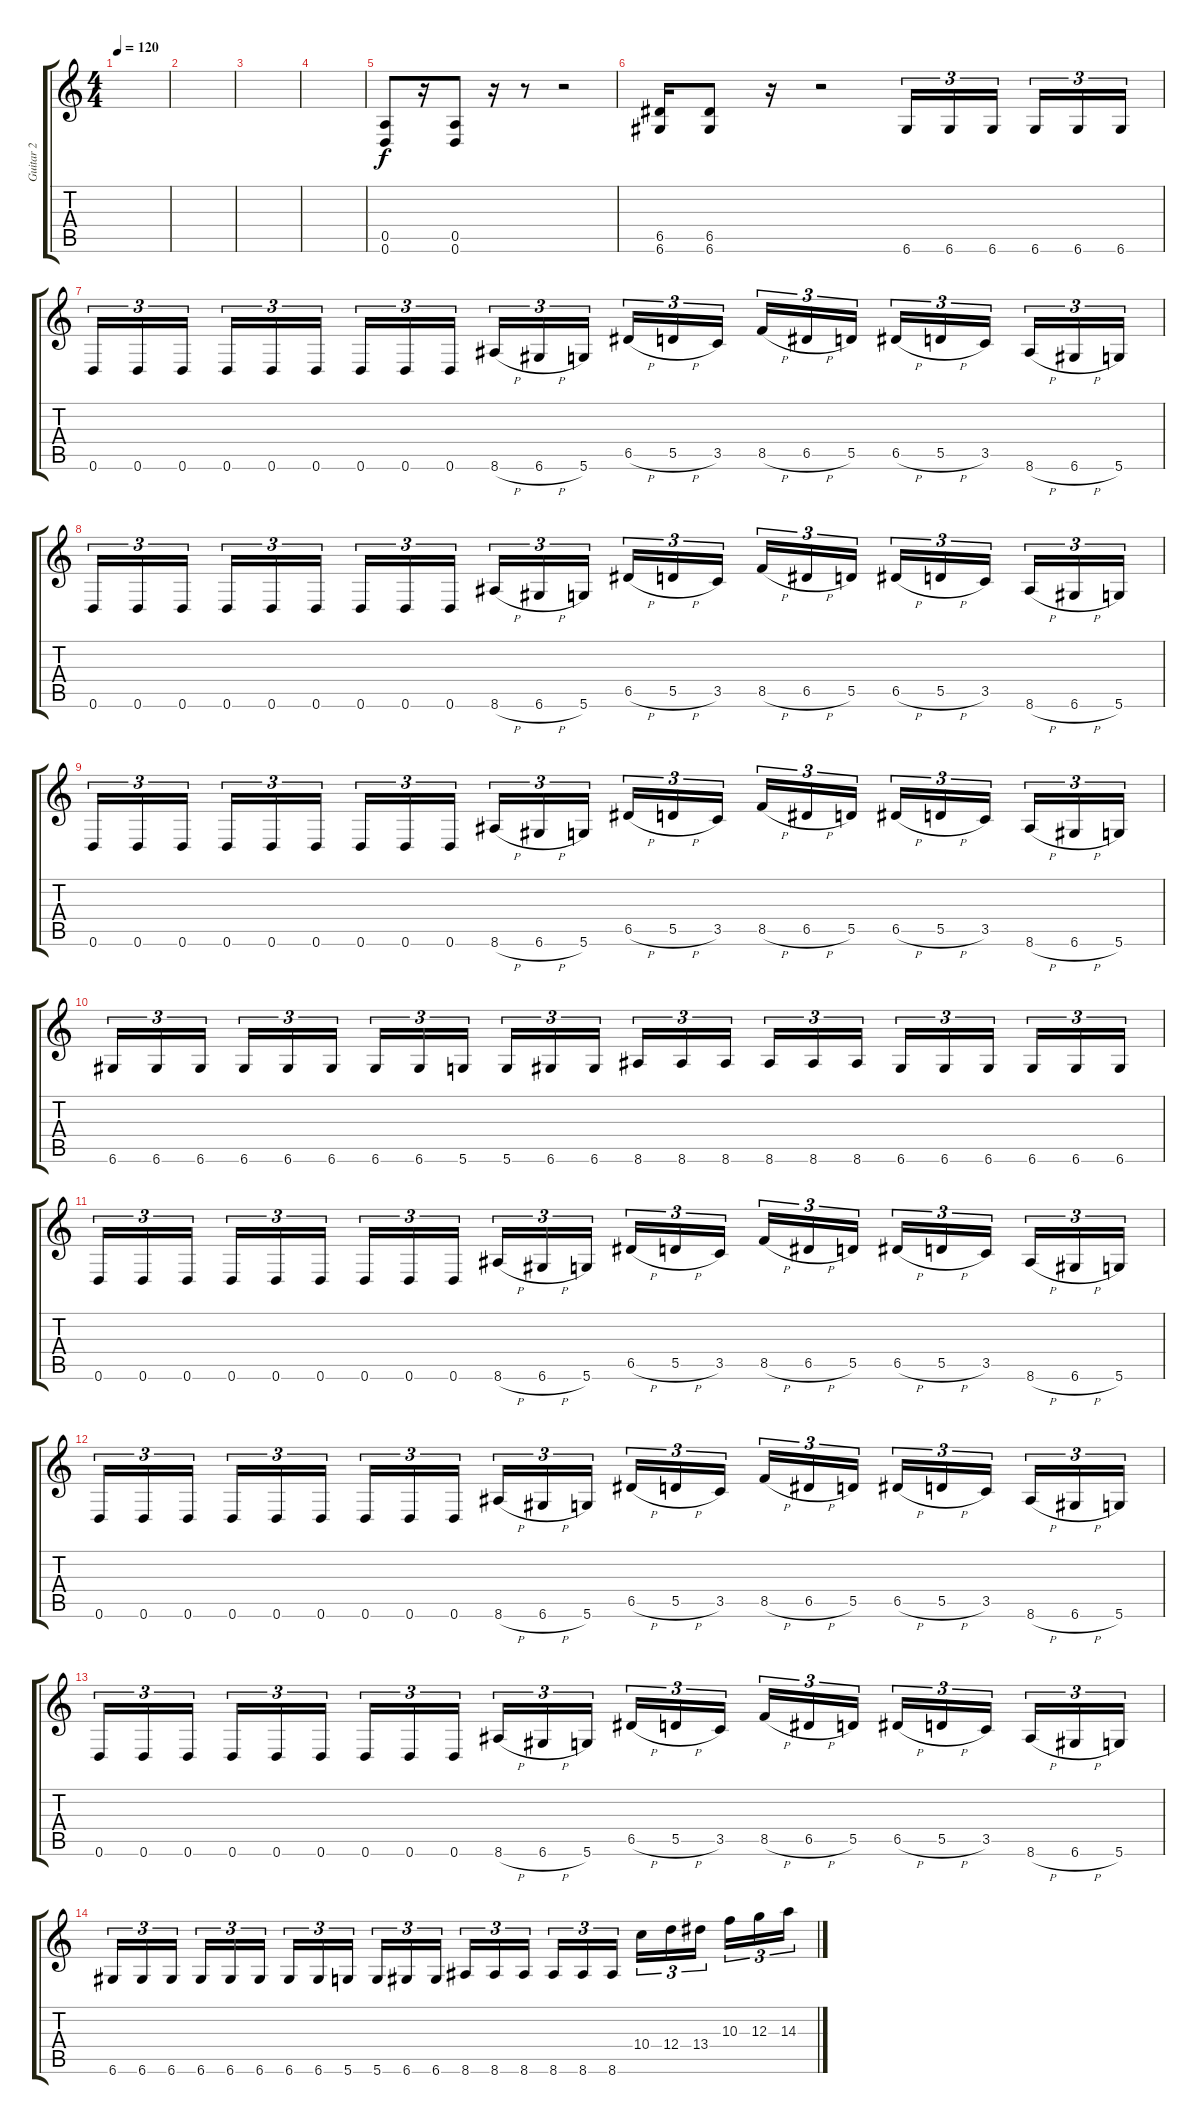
\track ("Guitar 2" "Guitar 2") {instrument distortionguitar}
\staff {score tabs}
\tuning (E4 B3 G3 D3 A2 D2) {hide}
\ts (4 4)
\tempo 120
\clef g2
\ks c
|
|
|
|
(0.5 0.6).8 r.16 (0.5 0.6).8 r.16 r.8 r.2 |
(6.5 6.6).16 (6.5 6.6).8 r.16 r.2 6.6.16{tu (3 2) balance 16} 6.6.16{tu (3 2)} 6.6.16{tu (3 2) beam splitsecondary} 6.6.16{tu (3 2)} 6.6.16{tu (3 2)} 6.6.16{tu (3 2)} |
0.6.16{tu (3 2)} 0.6.16{tu (3 2)} 0.6.16{tu (3 2) beam splitsecondary} 0.6.16{tu (3 2)} 0.6.16{tu (3 2)} 0.6.16{tu (3 2)} 0.6.16{tu (3 2)} 0.6.16{tu (3 2)} 0.6.16{tu (3 2) beam splitsecondary} 8.6{h}.16{tu (3 2)} 6.6{h}.16{tu (3 2)} 5.6.16{tu (3 2)} 6.5{h}.16{tu (3 2)} 5.5{h}.16{tu (3 2)} 3.5.16{tu (3 2) beam splitsecondary} 8.5{h}.16{tu (3 2)} 6.5{h}.16{tu (3 2)} 5.5.16{tu (3 2)} 6.5{h}.16{tu (3 2)} 5.5{h}.16{tu (3 2)} 3.5.16{tu (3 2) beam splitsecondary} 8.6{h}.16{tu (3 2)} 6.6{h}.16{tu (3 2)} 5.6.16{tu (3 2)} |
0.6.16{tu (3 2)} 0.6.16{tu (3 2)} 0.6.16{tu (3 2) beam splitsecondary} 0.6.16{tu (3 2)} 0.6.16{tu (3 2)} 0.6.16{tu (3 2)} 0.6.16{tu (3 2)} 0.6.16{tu (3 2)} 0.6.16{tu (3 2) beam splitsecondary} 8.6{h}.16{tu (3 2)} 6.6{h}.16{tu (3 2)} 5.6.16{tu (3 2)} 6.5{h}.16{tu (3 2)} 5.5{h}.16{tu (3 2)} 3.5.16{tu (3 2) beam splitsecondary} 8.5{h}.16{tu (3 2)} 6.5{h}.16{tu (3 2)} 5.5.16{tu (3 2)} 6.5{h}.16{tu (3 2)} 5.5{h}.16{tu (3 2)} 3.5.16{tu (3 2) beam splitsecondary} 8.6{h}.16{tu (3 2)} 6.6{h}.16{tu (3 2)} 5.6.16{tu (3 2)} |
0.6.16{tu (3 2)} 0.6.16{tu (3 2)} 0.6.16{tu (3 2) beam splitsecondary} 0.6.16{tu (3 2)} 0.6.16{tu (3 2)} 0.6.16{tu (3 2)} 0.6.16{tu (3 2)} 0.6.16{tu (3 2)} 0.6.16{tu (3 2) beam splitsecondary} 8.6{h}.16{tu (3 2)} 6.6{h}.16{tu (3 2)} 5.6.16{tu (3 2)} 6.5{h}.16{tu (3 2)} 5.5{h}.16{tu (3 2)} 3.5.16{tu (3 2) beam splitsecondary} 8.5{h}.16{tu (3 2)} 6.5{h}.16{tu (3 2)} 5.5.16{tu (3 2)} 6.5{h}.16{tu (3 2)} 5.5{h}.16{tu (3 2)} 3.5.16{tu (3 2) beam splitsecondary} 8.6{h}.16{tu (3 2)} 6.6{h}.16{tu (3 2)} 5.6.16{tu (3 2)} |
6.6.16{tu (3 2)} 6.6.16{tu (3 2)} 6.6.16{tu (3 2) beam splitsecondary} 6.6.16{tu (3 2)} 6.6.16{tu (3 2)} 6.6.16{tu (3 2)} 6.6.16{tu (3 2)} 6.6.16{tu (3 2)} 5.6.16{tu (3 2) beam splitsecondary} 5.6.16{tu (3 2)} 6.6.16{tu (3 2)} 6.6.16{tu (3 2)} 8.6.16{tu (3 2)} 8.6.16{tu (3 2)} 8.6.16{tu (3 2) beam splitsecondary} 8.6.16{tu (3 2)} 8.6.16{tu (3 2)} 8.6.16{tu (3 2)} 6.6.16{tu (3 2)} 6.6.16{tu (3 2)} 6.6.16{tu (3 2) beam splitsecondary} 6.6.16{tu (3 2)} 6.6.16{tu (3 2)} 6.6.16{tu (3 2)} |
0.6.16{tu (3 2)} 0.6.16{tu (3 2)} 0.6.16{tu (3 2) beam splitsecondary} 0.6.16{tu (3 2)} 0.6.16{tu (3 2)} 0.6.16{tu (3 2)} 0.6.16{tu (3 2)} 0.6.16{tu (3 2)} 0.6.16{tu (3 2) beam splitsecondary} 8.6{h}.16{tu (3 2)} 6.6{h}.16{tu (3 2)} 5.6.16{tu (3 2)} 6.5{h}.16{tu (3 2)} 5.5{h}.16{tu (3 2)} 3.5.16{tu (3 2) beam splitsecondary} 8.5{h}.16{tu (3 2)} 6.5{h}.16{tu (3 2)} 5.5.16{tu (3 2)} 6.5{h}.16{tu (3 2)} 5.5{h}.16{tu (3 2)} 3.5.16{tu (3 2) beam splitsecondary} 8.6{h}.16{tu (3 2)} 6.6{h}.16{tu (3 2)} 5.6.16{tu (3 2)} |
0.6.16{tu (3 2)} 0.6.16{tu (3 2)} 0.6.16{tu (3 2) beam splitsecondary} 0.6.16{tu (3 2)} 0.6.16{tu (3 2)} 0.6.16{tu (3 2)} 0.6.16{tu (3 2)} 0.6.16{tu (3 2)} 0.6.16{tu (3 2) beam splitsecondary} 8.6{h}.16{tu (3 2)} 6.6{h}.16{tu (3 2)} 5.6.16{tu (3 2)} 6.5{h}.16{tu (3 2)} 5.5{h}.16{tu (3 2)} 3.5.16{tu (3 2) beam splitsecondary} 8.5{h}.16{tu (3 2)} 6.5{h}.16{tu (3 2)} 5.5.16{tu (3 2)} 6.5{h}.16{tu (3 2)} 5.5{h}.16{tu (3 2)} 3.5.16{tu (3 2) beam splitsecondary} 8.6{h}.16{tu (3 2)} 6.6{h}.16{tu (3 2)} 5.6.16{tu (3 2)} |
0.6.16{tu (3 2)} 0.6.16{tu (3 2)} 0.6.16{tu (3 2) beam splitsecondary} 0.6.16{tu (3 2)} 0.6.16{tu (3 2)} 0.6.16{tu (3 2)} 0.6.16{tu (3 2)} 0.6.16{tu (3 2)} 0.6.16{tu (3 2) beam splitsecondary} 8.6{h}.16{tu (3 2)} 6.6{h}.16{tu (3 2)} 5.6.16{tu (3 2)} 6.5{h}.16{tu (3 2)} 5.5{h}.16{tu (3 2)} 3.5.16{tu (3 2) beam splitsecondary} 8.5{h}.16{tu (3 2)} 6.5{h}.16{tu (3 2)} 5.5.16{tu (3 2)} 6.5{h}.16{tu (3 2)} 5.5{h}.16{tu (3 2)} 3.5.16{tu (3 2) beam splitsecondary} 8.6{h}.16{tu (3 2)} 6.6{h}.16{tu (3 2)} 5.6.16{tu (3 2)} |
6.6.16{tu (3 2)} 6.6.16{tu (3 2)} 6.6.16{tu (3 2) beam splitsecondary} 6.6.16{tu (3 2)} 6.6.16{tu (3 2)} 6.6.16{tu (3 2)} 6.6.16{tu (3 2)} 6.6.16{tu (3 2)} 5.6.16{tu (3 2) beam splitsecondary} 5.6.16{tu (3 2)} 6.6.16{tu (3 2)} 6.6.16{tu (3 2)} 8.6.16{tu (3 2)} 8.6.16{tu (3 2)} 8.6.16{tu (3 2) beam splitsecondary} 8.6.16{tu (3 2)} 8.6.16{tu (3 2)} 8.6.16{tu (3 2)} 10.4.16{tu (3 2)} 12.4.16{tu (3 2)} 13.4.16{tu (3 2) beam splitsecondary} 10.3.16{tu (3 2)} 12.3.16{tu (3 2)} 14.3.16{tu (3 2)}
